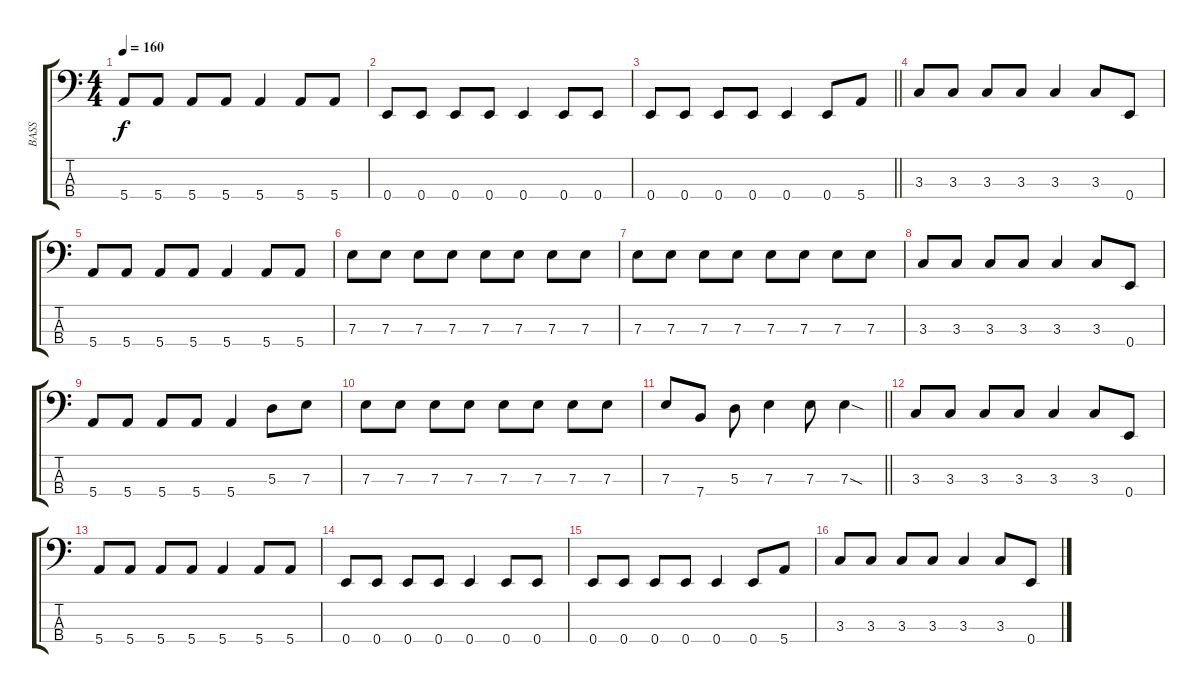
\track ("BASS" "BASS") {instrument electricbasspick}
\staff {score tabs}
\tuning (G2 D2 A1 E1) {hide}
\ts (4 4)
\tempo 160
\clef f4
\ks c
5.4.8{dy f} 5.4.8 5.4.8 5.4.8 5.4.4 5.4.8 5.4.8 |
0.4.8 0.4.8 0.4.8 0.4.8 0.4.4 0.4.8 0.4.8 |
\barLineRight lightlight
0.4.8 0.4.8 0.4.8 0.4.8 0.4.4 0.4.8 5.4.8 |
3.3.8 3.3.8 3.3.8 3.3.8 3.3.4 3.3.8 0.4.8 |
5.4.8 5.4.8 5.4.8 5.4.8 5.4.4 5.4.8 5.4.8 |
7.3.8 7.3.8 7.3.8 7.3.8 7.3.8 7.3.8 7.3.8 7.3.8 |
7.3.8 7.3.8 7.3.8 7.3.8 7.3.8 7.3.8 7.3.8 7.3.8 |
3.3.8 3.3.8 3.3.8 3.3.8 3.3.4 3.3.8 0.4.8 |
5.4.8 5.4.8 5.4.8 5.4.8 5.4.4 5.3.8 7.3.8 |
7.3.8 7.3.8 7.3.8 7.3.8 7.3.8 7.3.8 7.3.8 7.3.8 |
\barLineRight lightlight
7.3.8 7.4.8 5.3.8 7.3.4 7.3.8 7.3{sod}.4 |
3.3.8 3.3.8 3.3.8 3.3.8 3.3.4 3.3.8 0.4.8 |
5.4.8 5.4.8 5.4.8 5.4.8 5.4.4 5.4.8 5.4.8 |
0.4.8 0.4.8 0.4.8 0.4.8 0.4.4 0.4.8 0.4.8 |
0.4.8 0.4.8 0.4.8 0.4.8 0.4.4 0.4.8 5.4.8 |
3.3.8 3.3.8 3.3.8 3.3.8 3.3.4 3.3.8 0.4.8
